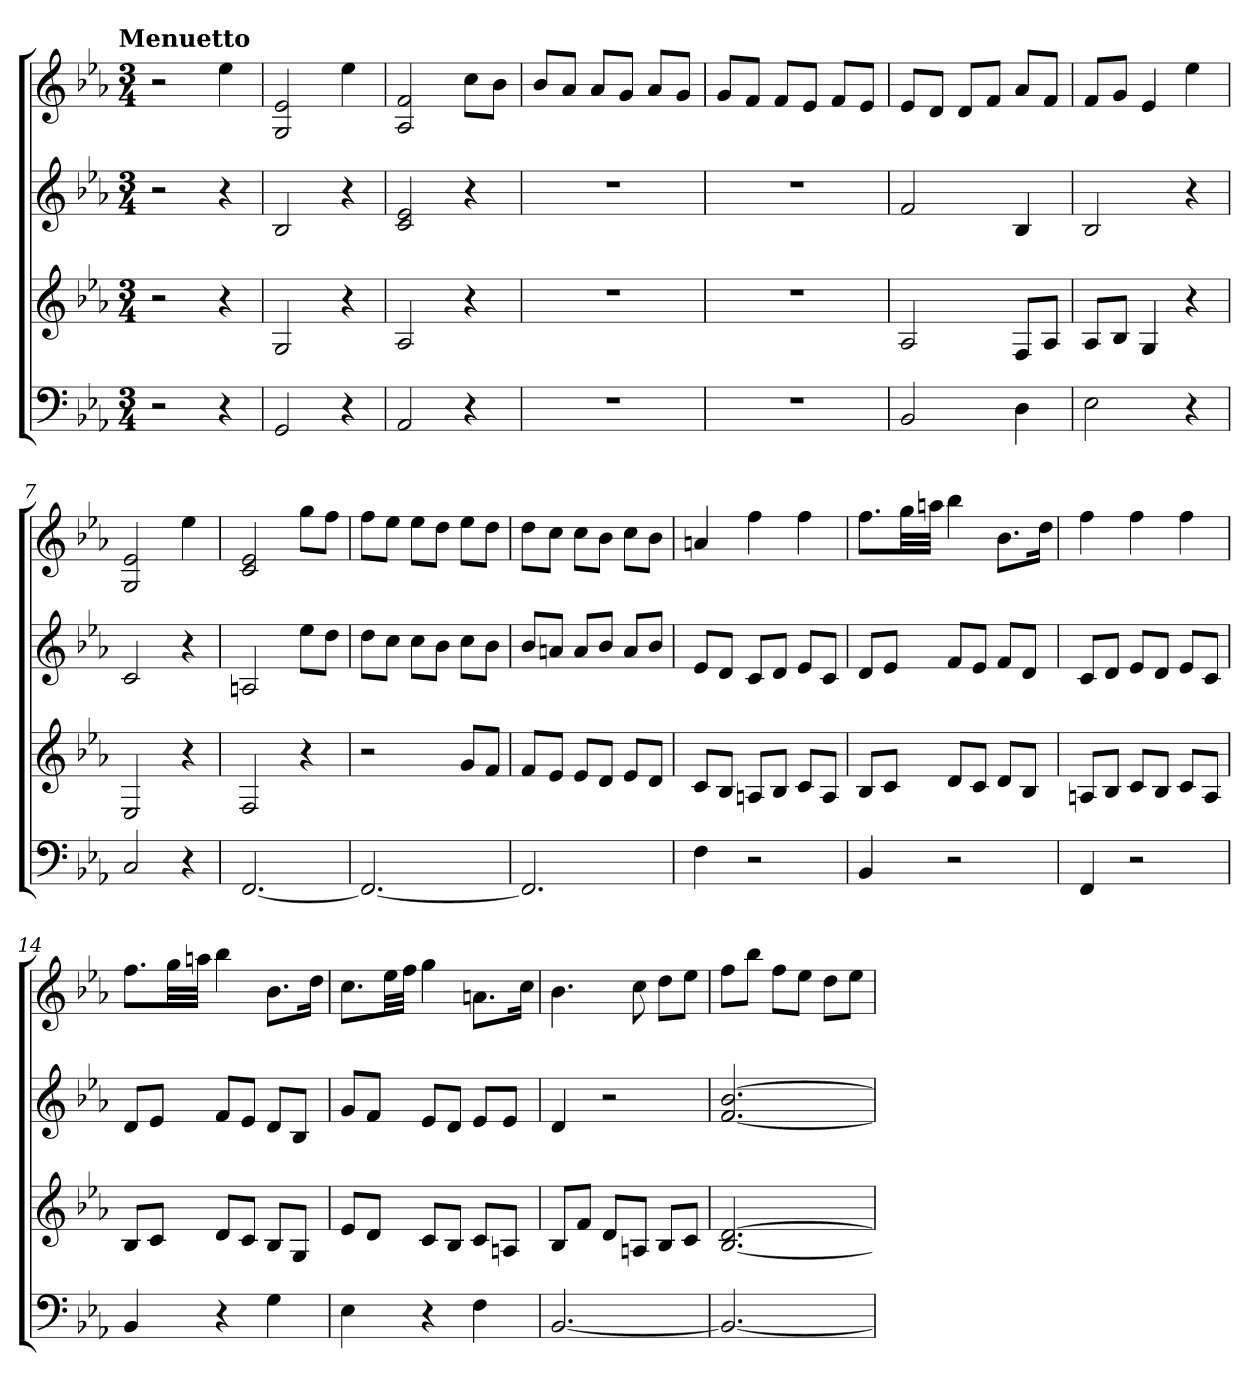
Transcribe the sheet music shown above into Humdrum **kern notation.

**kern	**kern	**kern	**kern
*part4	*part3	*part2	*part1
*staff4	*staff3	*staff2	*staff1
*k[b-e-a-]	*k[b-e-a-]	*k[b-e-a-]	*k[b-e-a-]
*E-:	*E-:	*E-:	*E-:
!!LO:TX:omd:t=Menuetto
*M3/4	*M3/4	*M3/4	*M3/4
=	=	=	=
2r	2r	2r	2r
4r	4r	4r	4ee-
=1	=1	=1	=1
2GG	2G	2B-	2G 2e-
4r	4r	4r	4ee-
=2	=2	=2	=2
2AA-	2A-	2c 2e-	2A- 2f
4r	4r	4r	8ccL
.	.	.	8b-J
=3	=3	=3	=3
2.r	2.r	2.r	8b-L
.	.	.	8a-J
.	.	.	8a-L
.	.	.	8gJ
.	.	.	8a-L
.	.	.	8gJ
=4	=4	=4	=4
2.r	2.r	2.r	8gL
.	.	.	8fJ
.	.	.	8fL
.	.	.	8e-J
.	.	.	8fL
.	.	.	8e-J
=5	=5	=5	=5
2BB-	2A-	2f	8e-L
.	.	.	8dJ
.	.	.	8dL
.	.	.	8fJ
4D	8FL	4B-	8a-L
.	8A-J	.	8fJ
=6	=6	=6	=6
2E-	8A-L	2B-	8fL
.	8B-J	.	8gJ
.	4G	.	4e-
4r	4r	4r	4ee-
=7	=7	=7	=7
2C	2E-	2c	2G 2e-
4r	4r	4r	4ee-
=8	=8	=8	=8
[2.FF	2F	2An	2c 2e-
.	4r	8ee-L	8ggL
.	.	8ddJ	8ffJ
=9	=9	=9	=9
2.FF_	2r	8ddL	8ffL
.	.	8ccJ	8ee-J
.	.	8ccL	8ee-L
.	.	8b-J	8ddJ
.	8gL	8ccL	8ee-L
.	8fJ	8b-J	8ddJ
=10	=10	=10	=10
2.FF]	8fL	8b-L	8ddL
.	8e-J	8anJ	8ccJ
.	8e-L	8aL	8ccL
.	8dJ	8b-J	8b-J
.	8e-L	8aL	8ccL
.	8dJ	8b-J	8b-J
=11	=11	=11	=11
4F	8cL	8e-L	4an
.	8B-J	8dJ	.
2r	8AnL	8cL	4ff
.	8B-J	8dJ	.
.	8cL	8e-L	4ff
.	8AJ	8cJ	.
=12	=12	=12	=12
4BB-	8B-L	8dL	8.ffL
.	8cJ	8e-J	.
.	.	.	32ggLL
.	.	.	32aanJJJ
2r	8dL	8fL	4bb-
.	8cJ	8e-J	.
.	8dL	8fL	8.b-L
.	8B-J	8dJ	.
.	.	.	16ddJk
=13	=13	=13	=13
4FF	8AnL	8cL	4ff
.	8B-J	8dJ	.
2r	8cL	8e-L	4ff
.	8B-J	8dJ	.
.	8cL	8e-L	4ff
.	8AJ	8cJ	.
=14	=14	=14	=14
4BB-	8B-L	8dL	8.ffL
.	8cJ	8e-J	.
.	.	.	32ggLL
.	.	.	32aanJJJ
4r	8dL	8fL	4bb-
.	8cJ	8e-J	.
4G	8B-L	8dL	8.b-L
.	8GJ	8B-J	.
.	.	.	16ddJk
=15	=15	=15	=15
4E-	8e-L	8gL	8.ccL
.	8dJ	8fJ	.
.	.	.	32ee-LL
.	.	.	32ffJJJ
4r	8cL	8e-L	4gg
.	8B-J	8dJ	.
4F	8cL	8e-L	8.anL
.	8AnJ	8e-J	.
.	.	.	16ccJk
=16	=16	=16	=16
[2.BB-	8B-L	4d	4.b-
.	8fJ	.	.
.	8dL	2r	.
.	8AnJ	.	8cc
.	8B-L	.	8ddL
.	8cJ	.	8ee-J
=17	=17	=17	=17
2.BB-_	[2.B- [2.d	[2.f [2.b-	8ffL
.	.	.	8bb-J
.	.	.	8ffL
.	.	.	8ee-J
.	.	.	8ddL
.	.	.	8ee-J
=	=	=	=
*-	*-	*-	*-
